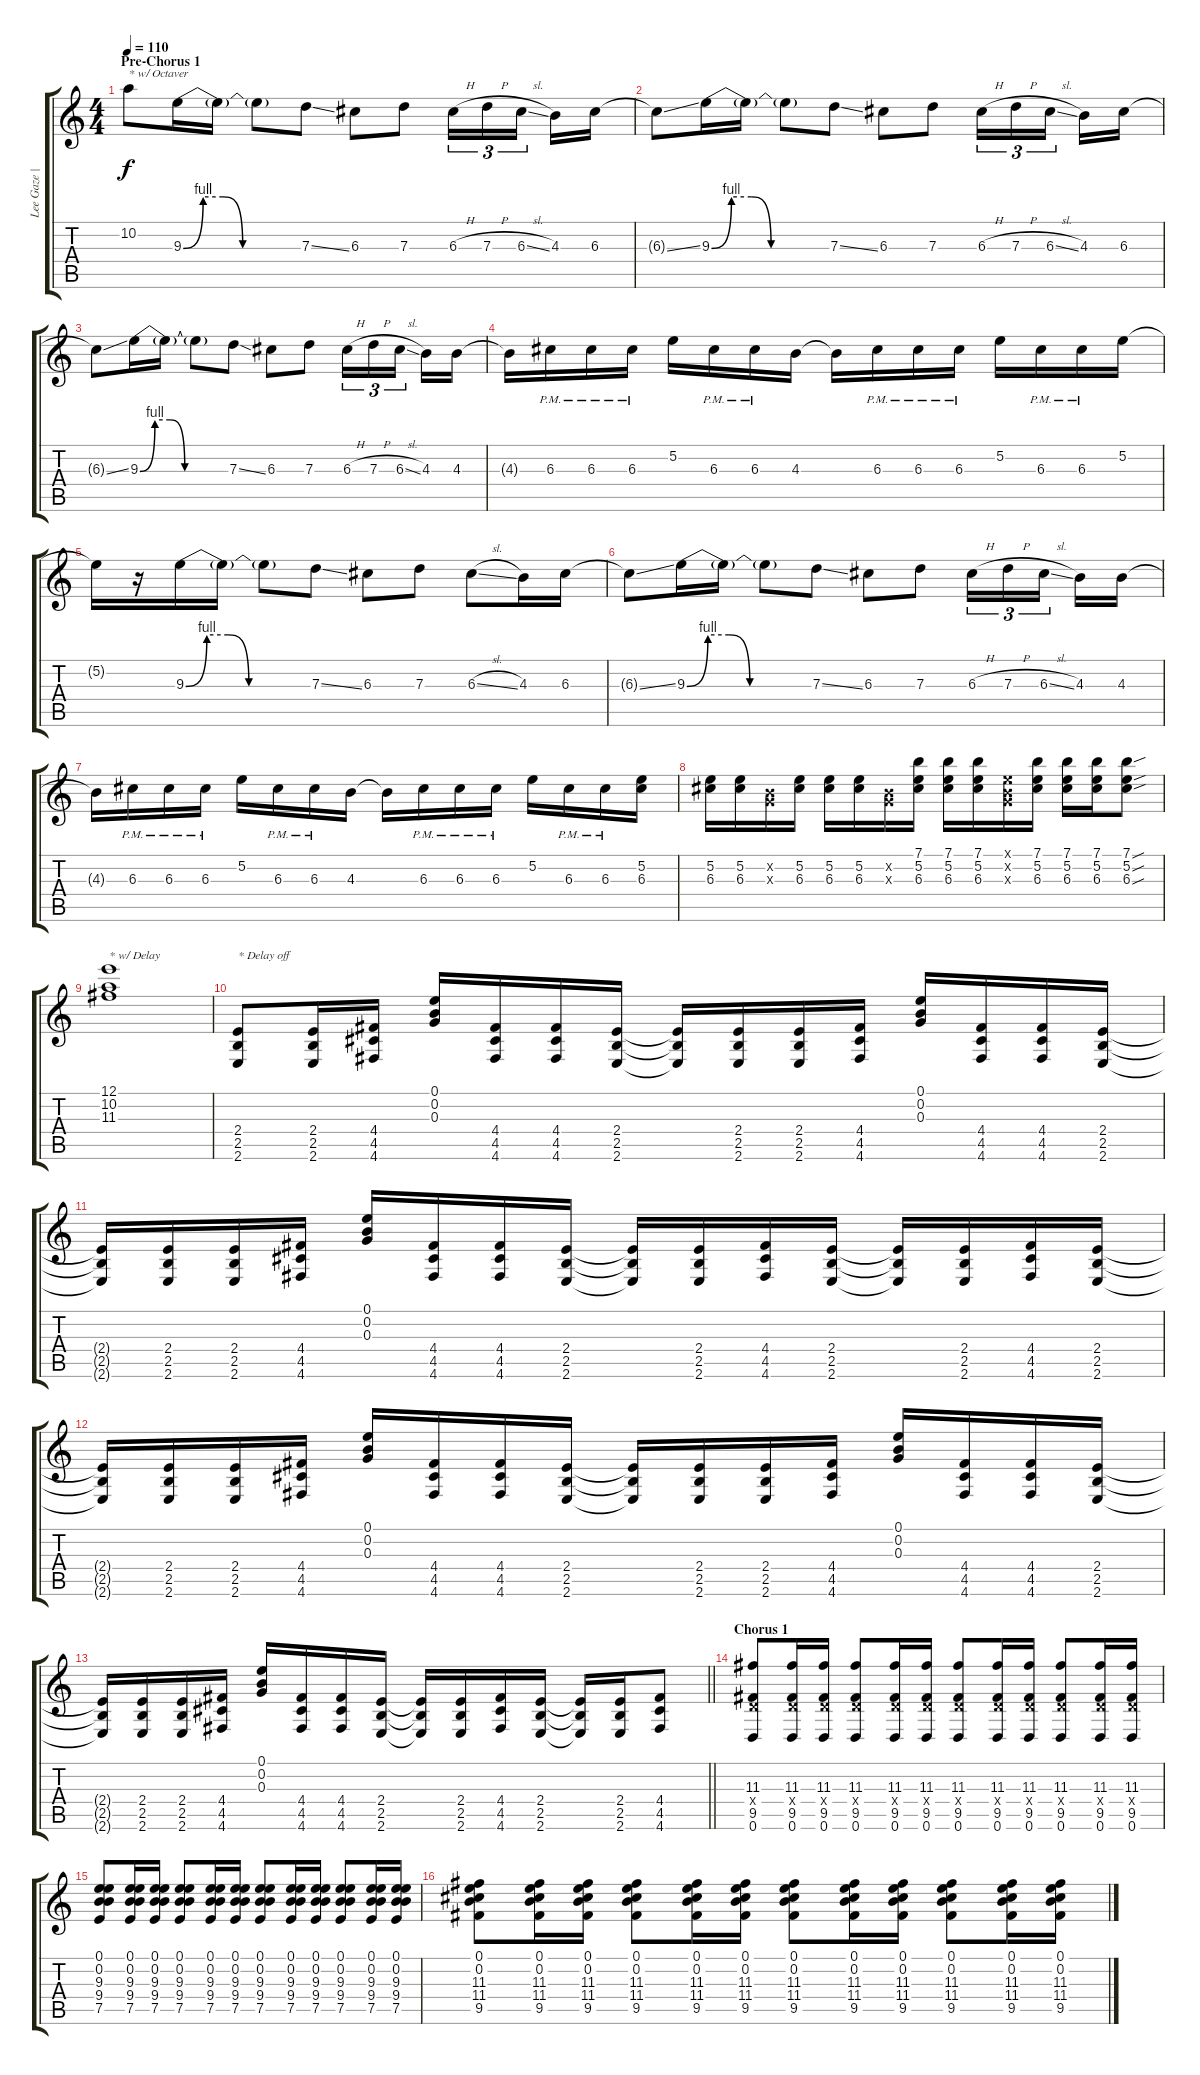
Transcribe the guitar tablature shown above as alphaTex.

\track ("Lee Gaze | Lead" "Lee Gaze |") {instrument distortionguitar}
\staff {score tabs}
\tuning (E4 B3 G3 D3 A2 D2) {hide}
\ts (4 4)
\section ("" "Pre-Chorus 1")
\tempo 110
\clef g2
\ks c
10.2.8{txt "* w/ Octaver" dy f} 9.3{be (custom 0 0 10 4 20 4 30 0 60 0)}.16 9.3{t}.16 9.3{t}.8 7.3{ss}.8 6.3.8 7.3.8 6.3{h}.16{tu (3 2)} 7.3{h}.16{tu (3 2)} 6.3{sl}.16{tu (3 2) beam splitsecondary} 4.3.16 6.3.16 |
6.3{ss t}.8 9.3{be (custom 0 0 10 4 20 4 30 0 60 0)}.16 9.3{t}.16 9.3{t}.8 7.3{ss}.8 6.3.8 7.3.8 6.3{h}.16{tu (3 2)} 7.3{h}.16{tu (3 2)} 6.3{sl}.16{tu (3 2) beam splitsecondary} 4.3.16 6.3.16 |
6.3{ss t}.8 9.3{be (custom 0 0 10 4 20 4 30 0 60 0)}.16 9.3{t}.16 9.3{t}.8 7.3{ss}.8 6.3.8 7.3.8 6.3{h}.16{tu (3 2)} 7.3{h}.16{tu (3 2)} 6.3{sl}.16{tu (3 2) beam splitsecondary} 4.3.16 4.3.16 |
4.3{t}.16 6.3{pm}.16 6.3{pm}.16 6.3{pm}.16 5.2.16 6.3{pm}.16 6.3{pm}.16 4.3.16 4.3{t}.16 6.3{pm}.16 6.3{pm}.16 6.3{pm}.16 5.2.16 6.3{pm}.16 6.3{pm}.16 5.2.16 |
5.2{t}.16 r.16 9.3{be (custom 0 0 10 4 20 4 30 0 60 0)}.16 9.3{t}.16 9.3{t}.8 7.3{ss}.8 6.3.8 7.3.8 6.3{sl}.8 4.3.16 6.3.16 |
6.3{ss t}.8 9.3{be (custom 0 0 10 4 20 4 30 0 60 0)}.16 9.3{t}.16 9.3{t}.8 7.3{ss}.8 6.3.8 7.3.8 6.3{h}.16{tu (3 2)} 7.3{h}.16{tu (3 2)} 6.3{sl}.16{tu (3 2) beam splitsecondary} 4.3.16 4.3.16 |
4.3{t}.16 6.3{pm}.16 6.3{pm}.16 6.3{pm}.16 5.2.16 6.3{pm}.16 6.3{pm}.16 4.3.16 4.3{t}.16 6.3{pm}.16 6.3{pm}.16 6.3{pm}.16 5.2.16 6.3{pm}.16 6.3{pm}.16 (5.2 6.3).16 |
(5.2 6.3).16 (5.2 6.3).16 (0.2{x} 0.3{x}).16 (5.2 6.3).16 (5.2 6.3).16 (5.2 6.3).16 (0.2{x} 0.3{x}).16 (7.1 5.2 6.3).16 (7.1 5.2 6.3).16 (7.1 5.2 6.3).16 (0.1{x} 0.2{x} 0.3{x}).16 (7.1 5.2 6.3).16 (7.1 5.2 6.3).16 (7.1 5.2 6.3).16 (7.1{sou} 5.2{sou} 6.3{sou}).8 |
(12.1 10.2 11.3).1{txt "* w/ Delay" instrument electricguitarjazz} |
(2.4 2.5 2.6).8{txt "* Delay off" instrument distortionguitar} (2.4 2.5 2.6).16 (4.4 4.5 4.6).16 (0.1 0.2 0.3).16 (4.4 4.5 4.6).16 (4.4 4.5 4.6).16 (2.4 2.5 2.6).16 (2.4{t} 2.5{t} 2.6{t}).16 (2.4 2.5 2.6).16 (2.4 2.5 2.6).16 (4.4 4.5 4.6).16 (0.1 0.2 0.3).16 (4.4 4.5 4.6).16 (4.4 4.5 4.6).16 (2.4 2.5 2.6).16 |
(2.4{t} 2.5{t} 2.6{t}).16 (2.4 2.5 2.6).16 (2.4 2.5 2.6).16 (4.4 4.5 4.6).16 (0.1 0.2 0.3).16 (4.4 4.5 4.6).16 (4.4 4.5 4.6).16 (2.4 2.5 2.6).16 (2.4{t} 2.5{t} 2.6{t}).16 (2.4 2.5 2.6).16 (4.4 4.5 4.6).16 (2.4 2.5 2.6).16 (2.4{t} 2.5{t} 2.6{t}).16 (2.4 2.5 2.6).16 (4.4 4.5 4.6).16 (2.4 2.5 2.6).16 |
(2.4{t} 2.5{t} 2.6{t}).16 (2.4 2.5 2.6).16 (2.4 2.5 2.6).16 (4.4 4.5 4.6).16 (0.1 0.2 0.3).16 (4.4 4.5 4.6).16 (4.4 4.5 4.6).16 (2.4 2.5 2.6).16 (2.4{t} 2.5{t} 2.6{t}).16 (2.4 2.5 2.6).16 (2.4 2.5 2.6).16 (4.4 4.5 4.6).16 (0.1 0.2 0.3).16 (4.4 4.5 4.6).16 (4.4 4.5 4.6).16 (2.4 2.5 2.6).16 |
\barLineRight lightlight
(2.4{t} 2.5{t} 2.6{t}).16 (2.4 2.5 2.6).16 (2.4 2.5 2.6).16 (4.4 4.5 4.6).16 (0.1 0.2 0.3).16 (4.4 4.5 4.6).16 (4.4 4.5 4.6).16 (2.4 2.5 2.6).16 (2.4{t} 2.5{t} 2.6{t}).16 (2.4 2.5 2.6).16 (4.4 4.5 4.6).16 (2.4 2.5 2.6).16 (2.4{t} 2.5{t} 2.6{t}).16 (2.4 2.5 2.6).16 (4.4 4.5 4.6).8 |
\section ("" "Chorus 1")
(11.3 0.4{x} 9.5 0.6).8 (11.3 0.4{x} 9.5 0.6).16 (11.3 0.4{x} 9.5 0.6).16 (11.3 0.4{x} 9.5 0.6).8 (11.3 0.4{x} 9.5 0.6).16 (11.3 0.4{x} 9.5 0.6).16 (11.3 0.4{x} 9.5 0.6).8 (11.3 0.4{x} 9.5 0.6).16 (11.3 0.4{x} 9.5 0.6).16 (11.3 0.4{x} 9.5 0.6).8 (11.3 0.4{x} 9.5 0.6).16 (11.3 0.4{x} 9.5 0.6).16 |
(0.1 0.2 9.3 9.4 7.5).8 (0.1 0.2 9.3 9.4 7.5).16 (0.1 0.2 9.3 9.4 7.5).16 (0.1 0.2 9.3 9.4 7.5).8 (0.1 0.2 9.3 9.4 7.5).16 (0.1 0.2 9.3 9.4 7.5).16 (0.1 0.2 9.3 9.4 7.5).8 (0.1 0.2 9.3 9.4 7.5).16 (0.1 0.2 9.3 9.4 7.5).16 (0.1 0.2 9.3 9.4 7.5).8 (0.1 0.2 9.3 9.4 7.5).16 (0.1 0.2 9.3 9.4 7.5).16 |
(0.1 0.2 11.3 11.4 9.5).8 (0.1 0.2 11.3 11.4 9.5).16 (0.1 0.2 11.3 11.4 9.5).16 (0.1 0.2 11.3 11.4 9.5).8 (0.1 0.2 11.3 11.4 9.5).16 (0.1 0.2 11.3 11.4 9.5).16 (0.1 0.2 11.3 11.4 9.5).8 (0.1 0.2 11.3 11.4 9.5).16 (0.1 0.2 11.3 11.4 9.5).16 (0.1 0.2 11.3 11.4 9.5).8 (0.1 0.2 11.3 11.4 9.5).16 (0.1 0.2 11.3 11.4 9.5).16
